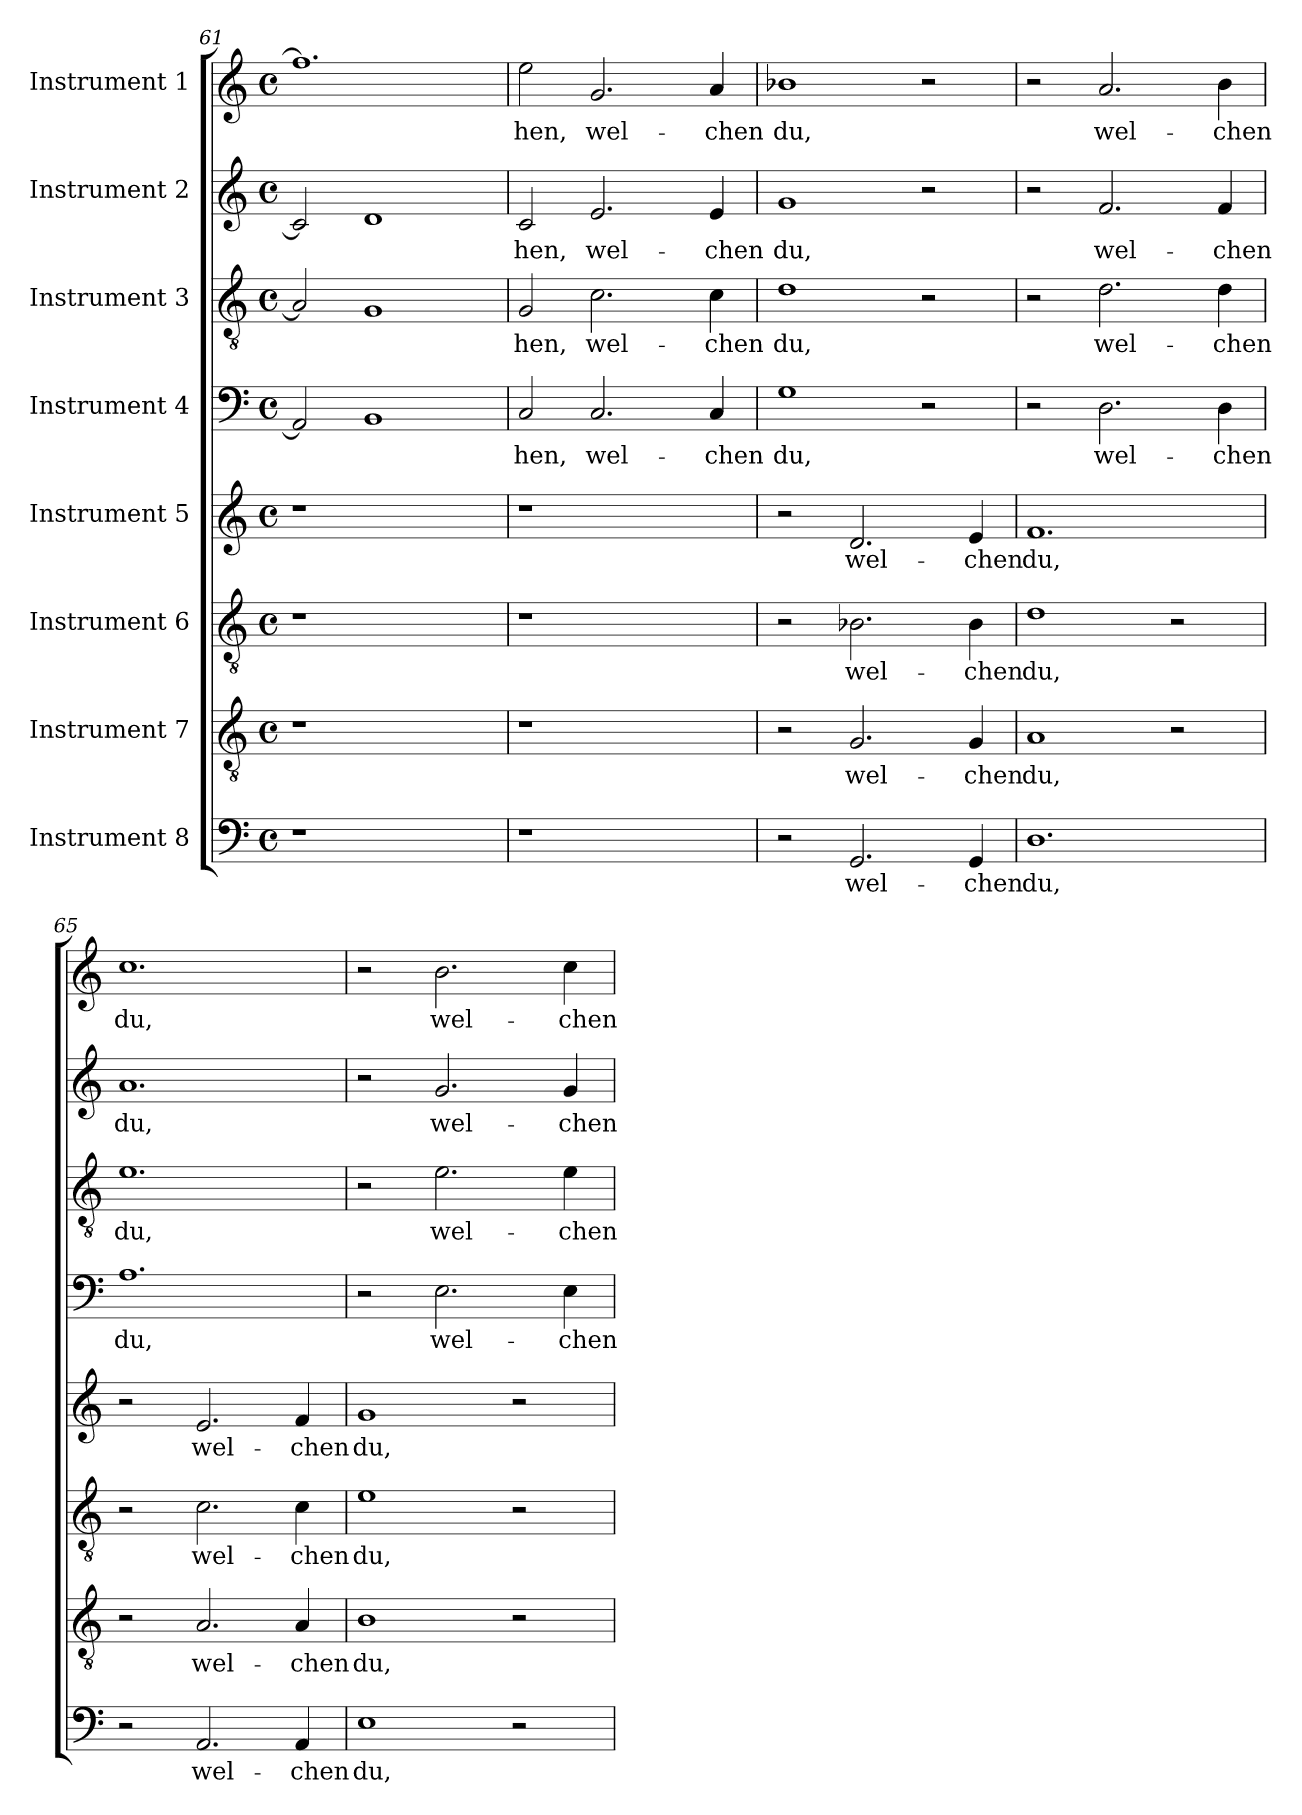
**kern	**text	**kern	**text	**kern	**text	**kern	**text	**kern	**text	**kern	**text	**kern	**text	**kern	**text
*part8	*part8	*part7	*part7	*part6	*part6	*part5	*part5	*part4	*part4	*part3	*part3	*part2	*part2	*part1	*part1
*staff8	*staff8	*staff7	*staff7	*staff6	*staff6	*staff5	*staff5	*staff4	*staff4	*staff3	*staff3	*staff2	*staff2	*staff1	*staff1
*I"Instrument 8	*	*I"Instrument 7	*	*I"Instrument 6	*	*I"Instrument 5	*	*I"Instrument 4	*	*I"Instrument 3	*	*I"Instrument 2	*	*I"Instrument 1	*
*clefF4	*	*clefGv2	*	*clefGv2	*	*clefG2	*	*clefF4	*	*clefGv2	*	*clefG2	*	*clefG2	*
*M4/4	*	*M4/4	*	*M4/4	*	*M4/4	*	*M4/4	*	*M4/4	*	*M4/4	*	*M4/4	*
*met(c)	*	*met(c)	*	*met(c)	*	*met(c)	*	*met(c)	*	*met(c)	*	*met(c)	*	*met(c)	*
=61	=61	=61	=61	=61	=61	=61	=61	=61	=61	=61	=61	=61	=61	=61	=61
!LO:N:vis=1	!	!LO:N:vis=1	!	!LO:N:vis=1	!	!LO:N:vis=1	!	!	!	!	!	!	!	!	!
1r	.	1r	.	1r	.	1r	.	2AA/]	.	2A/]	.	2c/]	.	1.ff]	.
.	.	.	.	.	.	.	.	1BB	.	1G	.	1d	.	.	.
2ryy	.	2ryy	.	2ryy	.	2ryy	.	.	.	.	.	.	.	.	.
=62	=62	=62	=62	=62	=62	=62	=62	=62	=62	=62	=62	=62	=62	=62	=62
!LO:N:vis=1	!	!LO:N:vis=1	!	!LO:N:vis=1	!	!LO:N:vis=1	!	!	!LO:LY:b:cj	!	!LO:LY:b:cj	!	!LO:LY:b:cj	!	!LO:LY:b:cj
1r	.	1r	.	1r	.	1r	.	2C/	-hen,	2G/	-hen,	2c/	-hen,	2ee\	-hen,
!	!	!	!	!	!	!	!	!	!LO:LY:b:cj	!	!LO:LY:b:cj	!	!LO:LY:b:cj	!	!LO:LY:b:cj
.	.	.	.	.	.	.	.	2.C/	wel-	2.c\	wel-	2.e/	wel-	2.g/	wel-
2ryy	.	2ryy	.	2ryy	.	2ryy	.	.	.	.	.	.	.	.	.
!	!	!	!	!	!	!	!	!	!LO:LY:b:cj	!	!LO:LY:b:cj	!	!LO:LY:b:cj	!	!LO:LY:b:cj
.	.	.	.	.	.	.	.	4C/	-chen	4c\	-chen	4e/	-chen	4a/	-chen
!!LO:PB:g=z
=63	=63	=63	=63	=63	=63	=63	=63	=63	=63	=63	=63	=63	=63	=63	=63
!	!	!	!	!	!	!	!	!	!LO:LY:b:cj	!	!LO:LY:b:cj	!	!LO:LY:b:cj	!	!LO:LY:b:cj
2r	.	2r	.	2r	.	2r	.	1G	du,	1d	du,	1g	du,	1b-X	du,
!	!LO:LY:b:cj	!	!LO:LY:b:cj	!	!LO:LY:b:cj	!	!LO:LY:b:cj	!	!	!	!	!	!	!	!
2.GG/	wel-	2.G/	wel-	2.B-X\	wel-	2.d/	wel-	.	.	.	.	.	.	.	.
.	.	.	.	.	.	.	.	2r	.	2r	.	2r	.	2r	.
!	!LO:LY:b:cj	!	!LO:LY:b:cj	!	!LO:LY:b:cj	!	!LO:LY:b:cj	!	!	!	!	!	!	!	!
4GG/	-chen	4G/	-chen	4B-\	-chen	4e/	-chen	.	.	.	.	.	.	.	.
=64	=64	=64	=64	=64	=64	=64	=64	=64	=64	=64	=64	=64	=64	=64	=64
!	!LO:LY:b:cj	!	!LO:LY:b:cj	!	!LO:LY:b:cj	!	!LO:LY:b:cj	!	!	!	!	!	!	!	!
1.D	du,	1A	du,	1d	du,	1.f	du,	2r	.	2r	.	2r	.	2r	.
!	!	!	!	!	!	!	!	!	!LO:LY:b:cj	!	!LO:LY:b:cj	!	!LO:LY:b:cj	!	!LO:LY:b:cj
.	.	.	.	.	.	.	.	2.D\	wel-	2.d\	wel-	2.f/	wel-	2.a/	wel-
.	.	2r	.	2r	.	.	.	.	.	.	.	.	.	.	.
!	!	!	!	!	!	!	!	!	!LO:LY:b:cj	!	!LO:LY:b:cj	!	!LO:LY:b:cj	!	!LO:LY:b:cj
.	.	.	.	.	.	.	.	4D\	-chen	4d\	-chen	4f/	-chen	4b\	-chen
=65	=65	=65	=65	=65	=65	=65	=65	=65	=65	=65	=65	=65	=65	=65	=65
!	!	!	!	!	!	!	!	!	!LO:LY:b:cj	!	!LO:LY:b:cj	!	!LO:LY:b:cj	!	!LO:LY:b:cj
2r	.	2r	.	2r	.	2r	.	1.A	du,	1.e	du,	1.a	du,	1.cc	du,
!	!LO:LY:b:cj	!	!LO:LY:b:cj	!	!LO:LY:b:cj	!	!LO:LY:b:cj	!	!	!	!	!	!	!	!
2.AA/	wel-	2.A/	wel-	2.c\	wel-	2.e/	wel-	.	.	.	.	.	.	.	.
!	!LO:LY:b:cj	!	!LO:LY:b:cj	!	!LO:LY:b:cj	!	!LO:LY:b:cj	!	!	!	!	!	!	!	!
4AA/	-chen	4A/	-chen	4c\	-chen	4f/	-chen	.	.	.	.	.	.	.	.
=66	=66	=66	=66	=66	=66	=66	=66	=66	=66	=66	=66	=66	=66	=66	=66
!	!LO:LY:b:cj	!	!LO:LY:b:cj	!	!LO:LY:b:cj	!	!LO:LY:b:cj	!	!	!	!	!	!	!	!
1E	du,	1B	du,	1e	du,	1g	du,	2r	.	2r	.	2r	.	2r	.
!	!	!	!	!	!	!	!	!	!LO:LY:b:cj	!	!LO:LY:b:cj	!	!LO:LY:b:cj	!	!LO:LY:b:cj
.	.	.	.	.	.	.	.	2.E\	wel-	2.e\	wel-	2.g/	wel-	2.b\	wel-
2r	.	2r	.	2r	.	2r	.	.	.	.	.	.	.	.	.
!	!	!	!	!	!	!	!	!	!LO:LY:b:cj	!	!LO:LY:b:cj	!	!LO:LY:b:cj	!	!LO:LY:b:cj
.	.	.	.	.	.	.	.	4E\	-chen	4e\	-chen	4g/	-chen	4cc\	-chen
=	=	=	=	=	=	=	=	=	=	=	=	=	=	=	=
*-	*-	*-	*-	*-	*-	*-	*-	*-	*-	*-	*-	*-	*-	*-	*-
